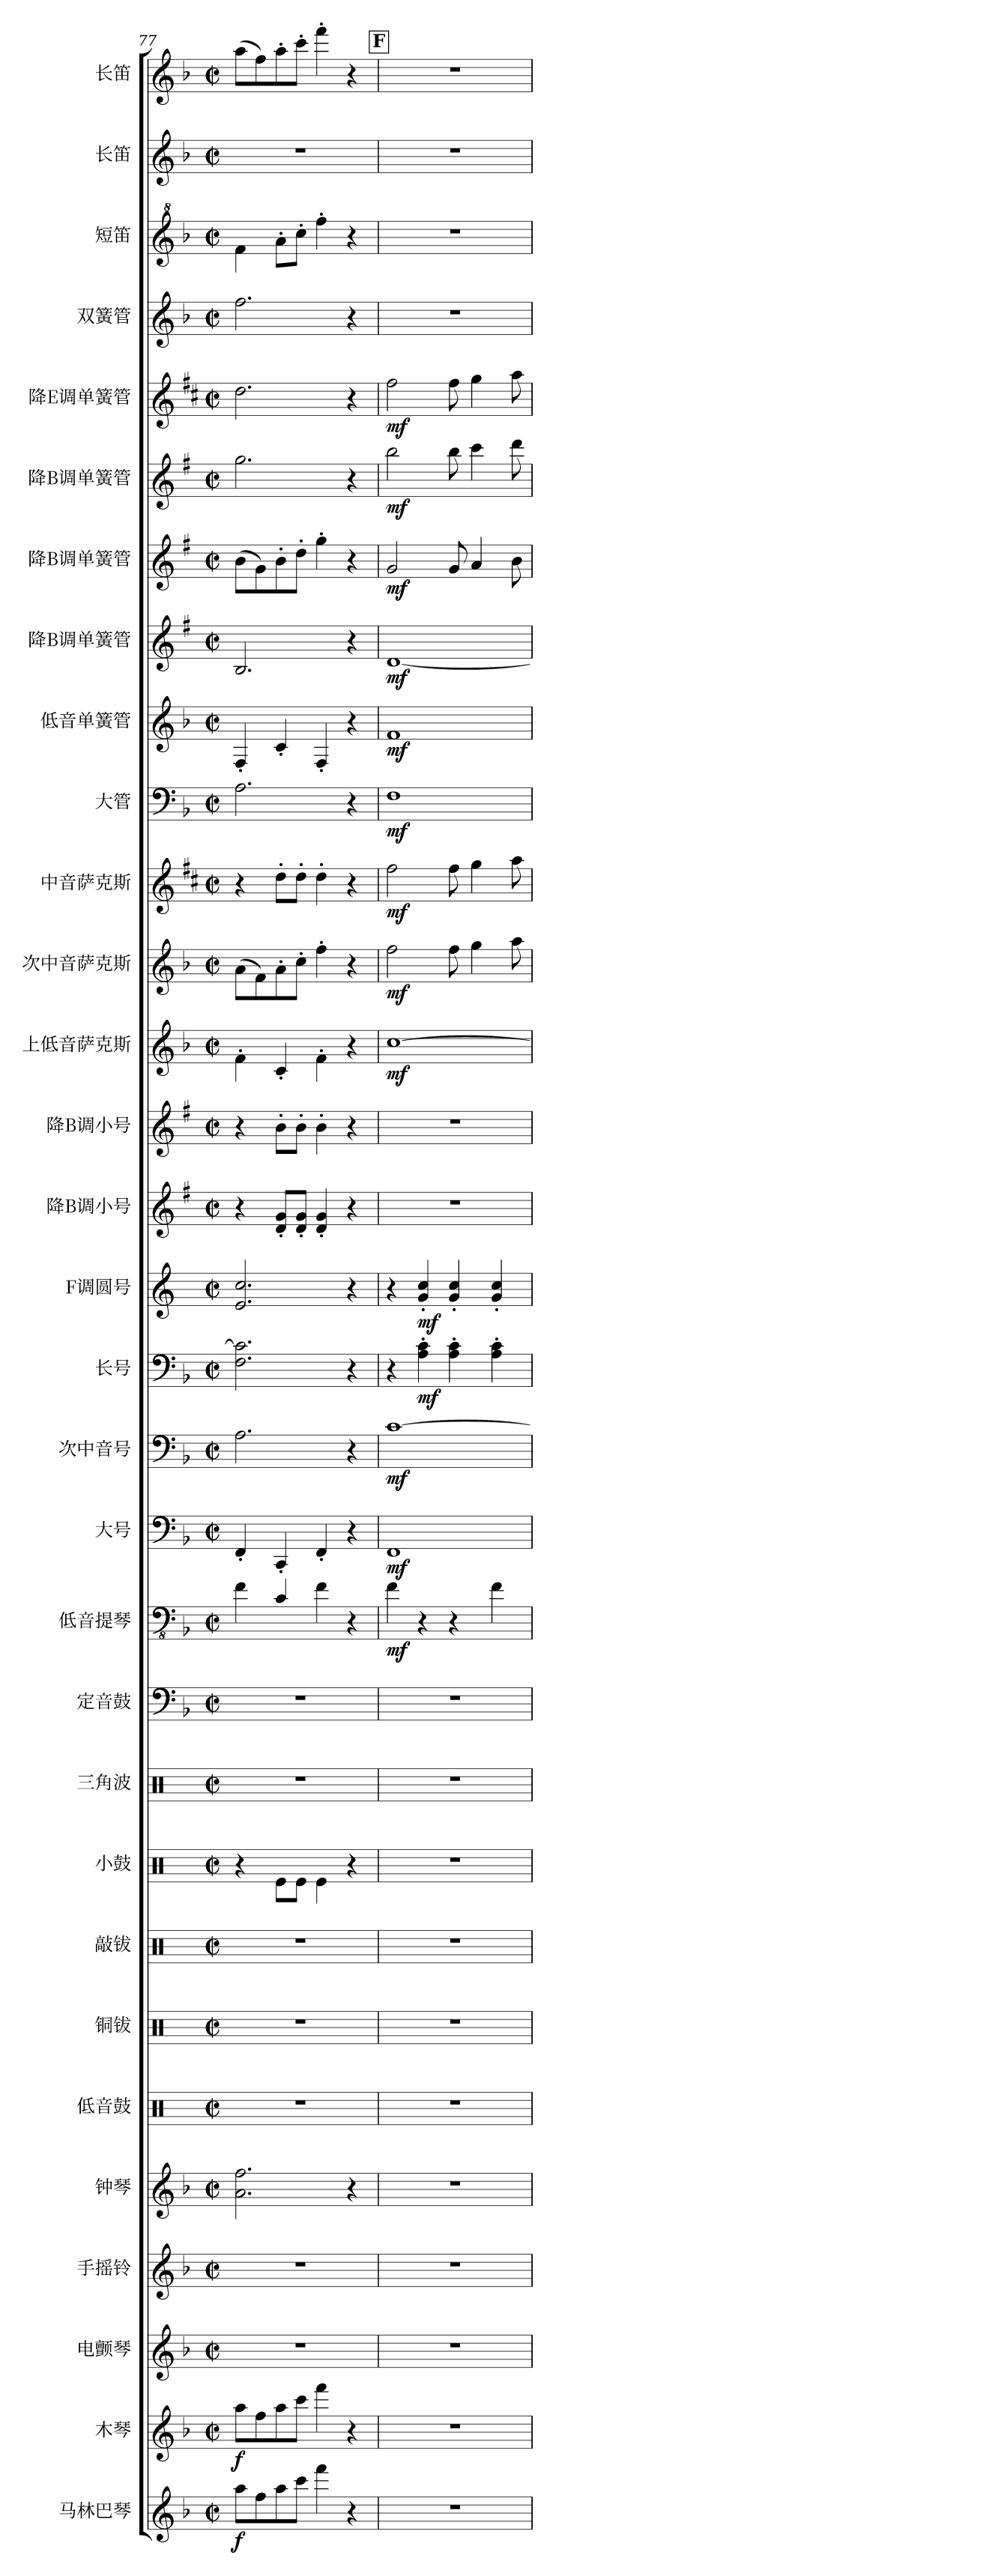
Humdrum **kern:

**kern	**dynam	**kern	**dynam	**kern	**kern	**kern	**kern	**kern	**kern	**kern	**kern	**kern	**kern	**dynam	**kern	**dynam	**kern	**dynam	**kern	**dynam	**kern	**dynam	**kern	**kern	**kern	**dynam	**kern	**dynam	**kern	**dynam	**kern	**dynam	**kern	**dynam	**kern	**dynam	**kern	**dynam	**kern	**dynam	**kern	**dynam	**kern	**kern	**kern	**kern
*part31	*part31	*part30	*part30	*part29	*part28	*part27	*part26	*part25	*part24	*part23	*part22	*part21	*part20	*part20	*part19	*part19	*part18	*part18	*part17	*part17	*part16	*part16	*part15	*part14	*part13	*part13	*part12	*part12	*part11	*part11	*part10	*part10	*part9	*part9	*part8	*part8	*part7	*part7	*part6	*part6	*part5	*part5	*part4	*part3	*part2	*part1
*staff31	*staff31	*staff30	*staff30	*staff29	*staff28	*staff27	*staff26	*staff25	*staff24	*staff23	*staff22	*staff21	*staff20	*staff20	*staff19	*staff19	*staff18	*staff18	*staff17	*staff17	*staff16	*staff16	*staff15	*staff14	*staff13	*staff13	*staff12	*staff12	*staff11	*staff11	*staff10	*staff10	*staff9	*staff9	*staff8	*staff8	*staff7	*staff7	*staff6	*staff6	*staff5	*staff5	*staff4	*staff3	*staff2	*staff1
*I"马林巴琴	*	*I"木琴	*	*I"电颤琴	*I"手摇铃	*I"钟琴	*I"低音鼓	*I"铜钹	*I"敲钹	*I"小鼓	*I"三角波	*I"定音鼓	*I"低音提琴	*	*I"大号	*	*I"次中音号	*	*I"长号	*	*I"F调圆号	*	*I"降B调小号	*I"降B调小号	*I"上低音萨克斯	*	*I"次中音萨克斯	*	*I"中音萨克斯	*	*I"大管	*	*I"低音单簧管	*	*I"降B调单簧管	*	*I"降B调单簧管	*	*I"降B调单簧管	*	*I"降E调单簧管	*	*I"双簧管	*I"短笛	*I"长笛	*I"长笛
*clefG2	*	*clefG2	*	*clefG2	*clefG2	*clefG2	*clefX	*clefX	*clefX	*clefX	*clefX	*clefF4	*clefFv4	*	*clefF4	*	*clefF4	*	*clefF4	*	*clefG2	*	*clefG2	*clefG2	*clefG2	*	*clefG2	*	*clefG2	*	*clefF4	*	*clefG2	*	*clefG2	*	*clefG2	*	*clefG2	*	*clefG2	*	*clefG2	*clefG^2	*clefG2	*clefG2
*	*	*ITrd-7c-12	*	*	*	*ITrd-14c-24	*	*	*	*	*	*	*ITrd7c12	*	*	*	*	*	*	*	*ITrd4c7	*	*ITrd1c2	*ITrd1c2	*ITrd12c21	*	*ITrd8c14	*	*ITrd5c9	*	*	*	*ITrd8c14	*	*ITrd1c2	*	*ITrd1c2	*	*ITrd1c2	*	*ITrd-2c-3	*	*	*ITrd-7c-12	*	*
*k[b-]	*	*k[b-]	*	*k[b-]	*k[b-]	*k[b-]	*k[]	*k[]	*k[]	*k[]	*k[]	*k[b-]	*k[b-]	*	*k[b-]	*	*k[b-]	*	*k[b-]	*	*k[b-]	*	*k[b-]	*k[b-]	*k[b-]	*	*k[b-]	*	*k[b-]	*	*k[b-]	*	*k[b-]	*	*k[b-]	*	*k[b-]	*	*k[b-]	*	*k[b-]	*	*k[b-]	*k[b-]	*k[b-]	*k[b-]
*M2/2	*	*M2/2	*	*M2/2	*M2/2	*M2/2	*M2/2	*M2/2	*M2/2	*M2/2	*M2/2	*M2/2	*M2/2	*	*M2/2	*	*M2/2	*	*M2/2	*	*M2/2	*	*M2/2	*M2/2	*M2/2	*	*M2/2	*	*M2/2	*	*M2/2	*	*M2/2	*	*M2/2	*	*M2/2	*	*M2/2	*	*M2/2	*	*M2/2	*M2/2	*M2/2	*M2/2
*met(c|)	*	*met(c|)	*	*met(c|)	*met(c|)	*met(c|)	*met(c|)	*met(c|)	*met(c|)	*met(c|)	*met(c|)	*met(c|)	*met(c|)	*	*met(c|)	*	*met(c|)	*	*met(c|)	*	*met(c|)	*	*met(c|)	*met(c|)	*met(c|)	*	*met(c|)	*	*met(c|)	*	*met(c|)	*	*met(c|)	*	*met(c|)	*	*met(c|)	*	*met(c|)	*	*met(c|)	*	*met(c|)	*met(c|)	*met(c|)	*met(c|)
=77	=77	=77	=77	=77	=77	=77	=77	=77	=77	=77	=77	=77	=77	=77	=77	=77	=77	=77	=77	=77	=77	=77	=77	=77	=77	=77	=77	=77	=77	=77	=77	=77	=77	=77	=77	=77	=77	=77	=77	=77	=77	=77	=77	=77	=77	=77
!	!LO:DY:b	!	!LO:DY:b	!	!	!	!	!	!	!	!	!	!	!	!	!	!	!	!	!	!	!	!	!	!	!	!	!	!	!	!	!	!	!	!	!	!	!	!	!	!	!	!	!	!	!
8aa\L	f	8aaa\L	f	1r	1r	2.aaa\ 2.ffff\	1r	1r	1r	4r	1r	1r	4FF\	.	4FF'/	.	2.A\	.	2.F\ 2.c\]	.	2.A/ 2.f/	.	4r	4r	4F'\	.	(8A\L	.	4r	.	2.A\	.	4FF'/	.	2.A/	.	(8a\L	.	2.ff\	.	2.ff\	.	2.ff\	4fff\	1r	(8aa\L
8ff\	.	8fff\	.	.	.	.	.	.	.	.	.	.	.	.	.	.	.	.	.	.	.	.	.	.	.	.	8F\)	.	.	.	.	.	.	.	.	.	8f\)	.	.	.	.	.	.	.	.	8ff\)
8aa\	.	8aaa\	.	.	.	.	.	.	.	8Re\L	.	.	4CC/	.	4CC'/	.	.	.	.	.	.	.	8c/' 8f/'L	8a'\L	4C'/	.	8A'\	.	8f'\L	.	.	.	4C'/	.	.	.	8a'\	.	.	.	.	.	.	8aaa'\L	.	8aa'\
8ccc\J	.	8cccc\J	.	.	.	.	.	.	.	8Re\J	.	.	.	.	.	.	.	.	.	.	.	.	8c/' 8f/'J	8a'\J	.	.	8c'\J	.	8f'\J	.	.	.	.	.	.	.	8cc'\J	.	.	.	.	.	.	8cccc'\J	.	8ccc'\J
4fff\	.	4ffff\	.	.	.	.	.	.	.	4Re\	.	.	4FF\	.	4FF'/	.	.	.	.	.	.	.	4c/' 4f/'	4a'\	4F'\	.	4f'\	.	4f'\	.	.	.	4FF'/	.	.	.	4ff'\	.	.	.	.	.	.	4ffff'\	.	4fff'\
4r	.	4r	.	.	.	4r	.	.	.	4r	.	.	4r	.	4r	.	4r	.	4r	.	4r	.	4r	4r	4r	.	4r	.	4r	.	4r	.	4r	.	4r	.	4r	.	4r	.	4r	.	4r	4r	.	4r
!!LO:REH:place=s1:a:B:fs=14:t=F
=78	=78	=78	=78	=78	=78	=78	=78	=78	=78	=78	=78	=78	=78	=78	=78	=78	=78	=78	=78	=78	=78	=78	=78	=78	=78	=78	=78	=78	=78	=78	=78	=78	=78	=78	=78	=78	=78	=78	=78	=78	=78	=78	=78	=78	=78	=78
!	!	!	!	!	!	!	!	!	!	!	!	!	!	!LO:DY:b	!	!LO:DY:b	!	!LO:DY:b	!	!	!	!	!	!	!	!LO:DY:b	!	!LO:DY:b	!	!LO:DY:b	!	!LO:DY:b	!	!LO:DY:b	!	!LO:DY:b	!	!LO:DY:b	!	!LO:DY:b	!	!LO:DY:b	!	!	!	!
1r	.	1r	.	1r	1r	1r	1r	1r	1r	1r	1r	1r	4FF\	mf	1FF	mf	[1c	mf	4r	.	4r	.	1r	1r	[1c	mf	2f\	mf	2a\	mf	1F	mf	1F	mf	[1c	mf	2f/	mf	2aa\	mf	2aa\	mf	1r	1r	1r	1r
!	!	!	!	!	!	!	!	!	!	!	!	!	!	!	!	!	!	!	!	!LO:DY:b	!	!LO:DY:b	!	!	!	!	!	!	!	!	!	!	!	!	!	!	!	!	!	!	!	!	!	!	!	!
.	.	.	.	.	.	.	.	.	.	.	.	.	4r	.	.	.	.	.	4A\' 4c\'	mf	4c/' 4f/'	mf	.	.	.	.	.	.	.	.	.	.	.	.	.	.	.	.	.	.	.	.	.	.	.	.
.	.	.	.	.	.	.	.	.	.	.	.	.	4r	.	.	.	.	.	4A\' 4c\'	.	4c/' 4f/'	.	.	.	.	.	8f\	.	8a\	.	.	.	.	.	.	.	8f/	.	8aa\	.	8aa\	.	.	.	.	.
.	.	.	.	.	.	.	.	.	.	.	.	.	.	.	.	.	.	.	.	.	.	.	.	.	.	.	4g\	.	4b-\	.	.	.	.	.	.	.	4g/	.	4bb-\	.	4bb-\	.	.	.	.	.
.	.	.	.	.	.	.	.	.	.	.	.	.	4FF\	.	.	.	.	.	4A\' 4c\'	.	4c/' 4f/'	.	.	.	.	.	.	.	.	.	.	.	.	.	.	.	.	.	.	.	.	.	.	.	.	.
.	.	.	.	.	.	.	.	.	.	.	.	.	.	.	.	.	.	.	.	.	.	.	.	.	.	.	8a\	.	8cc\	.	.	.	.	.	.	.	8a\	.	8ccc\	.	8ccc\	.	.	.	.	.
=	=	=	=	=	=	=	=	=	=	=	=	=	=	=	=	=	=	=	=	=	=	=	=	=	=	=	=	=	=	=	=	=	=	=	=	=	=	=	=	=	=	=	=	=	=	=
*-	*-	*-	*-	*-	*-	*-	*-	*-	*-	*-	*-	*-	*-	*-	*-	*-	*-	*-	*-	*-	*-	*-	*-	*-	*-	*-	*-	*-	*-	*-	*-	*-	*-	*-	*-	*-	*-	*-	*-	*-	*-	*-	*-	*-	*-	*-
